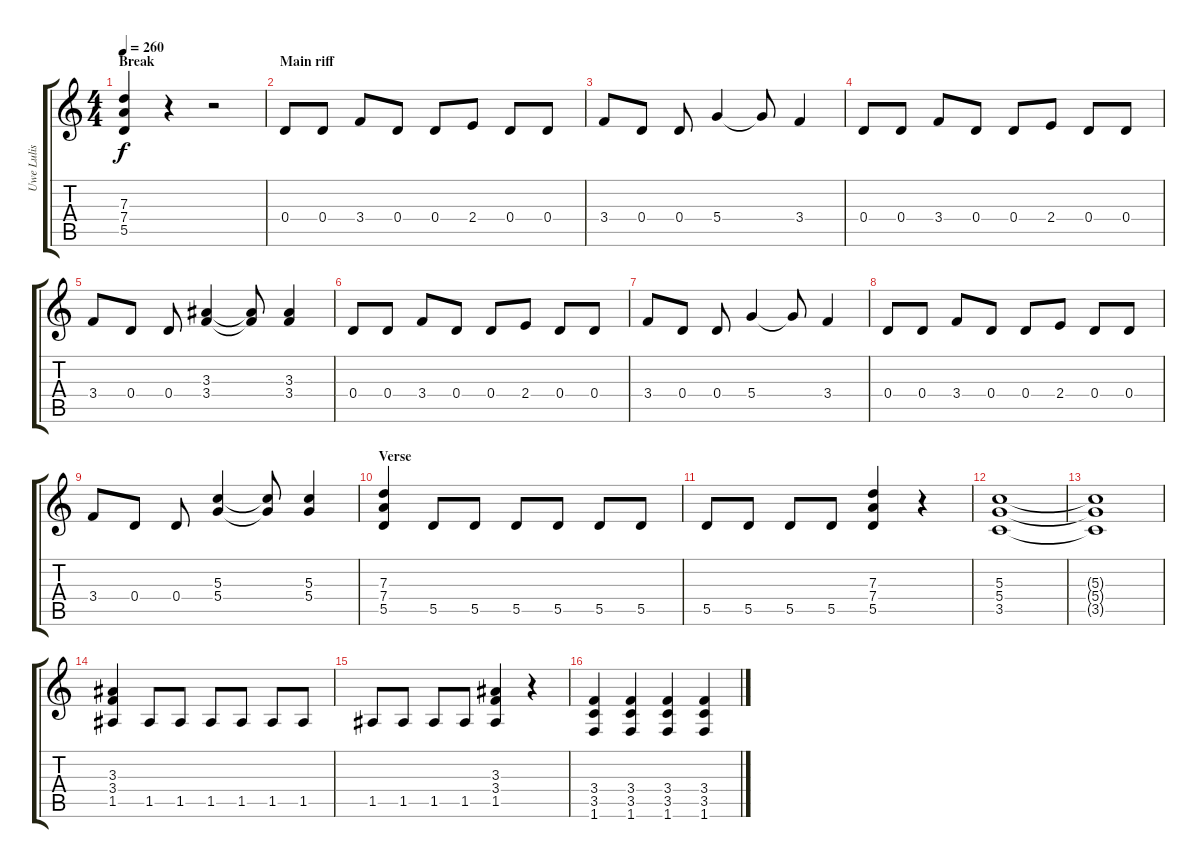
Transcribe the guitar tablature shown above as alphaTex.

\track ("Uwe Lulis" "Uwe Lulis") {instrument distortionguitar}
\staff {score tabs}
\tuning (E4 B3 G3 D3 A2 E2) {hide}
\ts (4 4)
\section ("" "Break")
\tempo 260
\clef g2
\ks c
(7.3 7.4 5.5).4{dy f instrument overdrivenguitar} r.4 r.2 |
\section ("" "Main riff")
0.4.8 0.4.8 3.4.8 0.4.8 0.4.8 2.4.8 0.4.8 0.4.8 |
3.4.8 0.4.8 0.4.8 5.4.4 5.4{t}.8 3.4.4 |
0.4.8 0.4.8 3.4.8 0.4.8 0.4.8 2.4.8 0.4.8 0.4.8 |
3.4.8 0.4.8 0.4.8 (3.3 3.4).4 (3.3{t} 3.4{t}).8 (3.3 3.4).4 |
0.4.8 0.4.8 3.4.8 0.4.8 0.4.8 2.4.8 0.4.8 0.4.8 |
3.4.8 0.4.8 0.4.8 5.4.4 5.4{t}.8 3.4.4 |
0.4.8 0.4.8 3.4.8 0.4.8 0.4.8 2.4.8 0.4.8 0.4.8 |
3.4.8 0.4.8 0.4.8 (5.3 5.4).4 (5.3{t} 5.4{t}).8 (5.3 5.4).4 |
\section ("" "Verse")
(7.3 7.4 5.5).4 5.5.8 5.5.8 5.5.8 5.5.8 5.5.8 5.5.8 |
5.5.8 5.5.8 5.5.8 5.5.8 (7.3 7.4 5.5).4 r.4 |
(5.3 5.4 3.5).1 |
(5.3{t} 5.4{t} 3.5{t}).1 |
(3.3 3.4 1.5).4 1.5.8 1.5.8 1.5.8 1.5.8 1.5.8 1.5.8 |
1.5.8 1.5.8 1.5.8 1.5.8 (3.3 3.4 1.5).4 r.4 |
(3.4 3.5 1.6).4 (3.4 3.5 1.6).4 (3.4 3.5 1.6).4 (3.4 3.5 1.6).4
